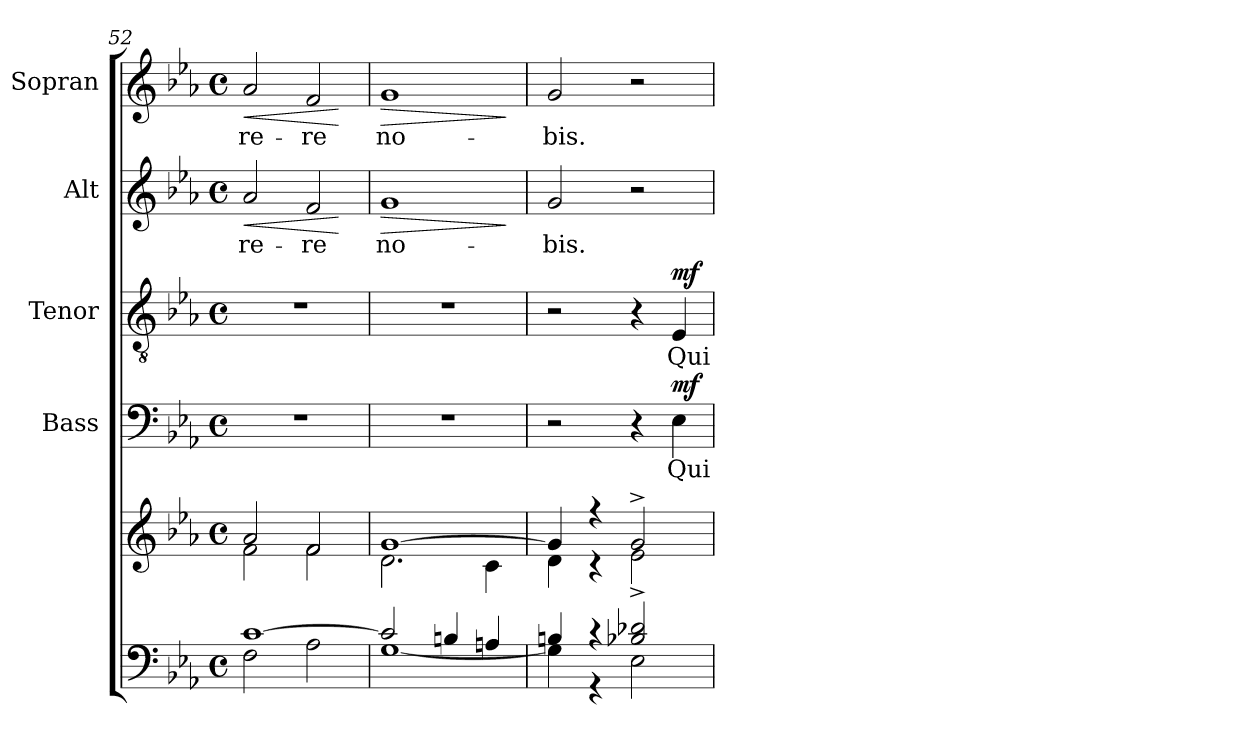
**kern	**kern	**kern	**text	**dynam	**kern	**text	**dynam	**kern	**text	**dynam	**kern	**text	**dynam
*part5	*part5	*part4	*part4	*part4	*part3	*part3	*part3	*part2	*part2	*part2	*part1	*part1	*part1
*staff6	*staff5	*staff4	*staff4	*staff4	*staff3	*staff3	*staff3	*staff2	*staff2	*staff2	*staff1	*staff1	*staff1
*	*	*I"Bass	*	*	*I"Tenor	*	*	*I"Alt	*	*	*I"Sopran	*	*
*	*	*I'B.	*	*	*I'T.	*	*	*I'A.	*	*	*I'S.	*	*
*clefF4	*clefG2	*clefF4	*	*	*clefGv2	*	*	*clefG2	*	*	*clefG2	*	*
*k[b-e-a-]	*k[b-e-a-]	*k[b-e-a-]	*	*	*k[b-e-a-]	*	*	*k[b-e-a-]	*	*	*k[b-e-a-]	*	*
*E-:	*E-:	*E-:	*	*	*E-:	*	*	*E-:	*	*	*E-:	*	*
*M4/4	*M4/4	*M4/4	*	*	*M4/4	*	*	*M4/4	*	*	*M4/4	*	*
*met(c)	*met(c)	*met(c)	*	*	*met(c)	*	*	*met(c)	*	*	*met(c)	*	*
=52	=52	=52	=52	=52	=52	=52	=52	=52	=52	=52	=52	=52	=52
*^	*^	*	*	*	*	*	*	*	*	*	*	*	*
!	!	!	!	!	!	!	!	!	!	!	!LO:LY:b	!LO:HP:b	!	!LO:LY:b	!LO:HP:b
[>1c	2F\	2a-/	2f\	1r	.	.	1r	.	.	2a-/	-re-	<	2a-/	-re-	<
!	!	!	!	!	!	!	!	!	!	!	!LO:LY:b	!	!	!LO:LY:b	!
.	2A-\	2f/	2f\	.	.	.	.	.	.	2f/	-re	.	2f/	-re	.
*v	*v	*	*	*	*	*	*	*	*	*	*	*	*	*	*
*	*v	*v	*	*	*	*	*	*	*	*	*	*	*	*
.	.	.	.	.	.	.	.	.	.	[	.	.	[
=53	=53	=53	=53	=53	=53	=53	=53	=53	=53	=53	=53	=53	=53
*^	*^	*	*	*	*	*	*	*	*	*	*	*	*
!	!	!	!	!	!	!	!	!	!	!	!LO:LY:b	!LO:HP:b	!	!LO:LY:b	!LO:HP:b
2c/]	[<1G	[>1g	2.d\	1r	.	.	1r	.	.	1g	no-	>	1g	no-	>
4Bn/	.	.	.	.	.	.	.	.	.	.	.	.	.	.	.
4An/	.	.	4c\	.	.	.	.	.	.	.	.	.	.	.	.
*v	*v	*	*	*	*	*	*	*	*	*	*	*	*	*	*
*	*v	*v	*	*	*	*	*	*	*	*	*	*	*	*
.	.	.	.	.	.	.	.	.	.	]	.	.	]
!!LO:PB:g=z
=54	=54	=54	=54	=54	=54	=54	=54	=54	=54	=54	=54	=54	=54
*^	*^	*	*	*	*	*	*	*	*	*	*	*	*
!	!	!	!	!	!	!	!	!	!	!	!LO:LY:b	!	!	!LO:LY:b	!
4Bn/	4G\]	4g/]	4d\	2r	.	.	2r	.	.	2g/	-bis.	.	2g/	-bis.	.
4r	4r	4r	4r	.	.	.	.	.	.	.	.	.	.	.	.
2B-X/^< 2d-X/^<	2E-\	2g^>/	2e-\	4r	.	.	4r	.	.	2r	.	.	2r	.	.
!	!	!	!	!	!LO:LY:b	!LO:DY:a	!	!LO:LY:b	!LO:DY:a	!	!	!	!	!	!
.	.	.	.	4E-\	Qui	mf	4E-/	Qui	mf	.	.	.	.	.	.
*v	*v	*	*	*	*	*	*	*	*	*	*	*	*	*	*
*	*v	*v	*	*	*	*	*	*	*	*	*	*	*	*
=	=	=	=	=	=	=	=	=	=	=	=	=	=
*-	*-	*-	*-	*-	*-	*-	*-	*-	*-	*-	*-	*-	*-
